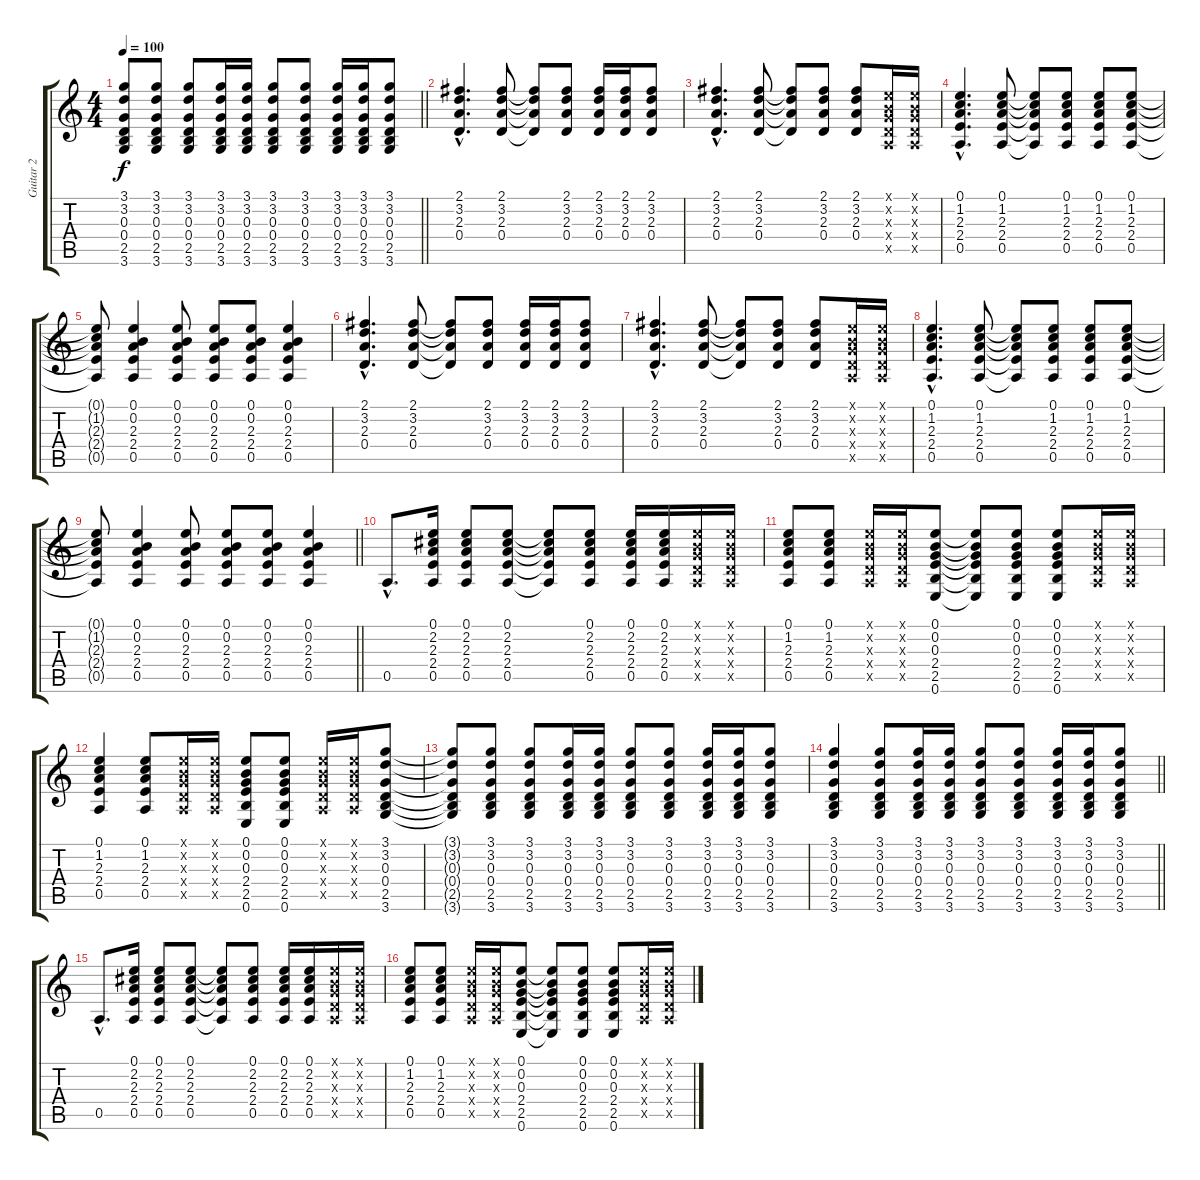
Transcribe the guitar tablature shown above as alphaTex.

\track ("Guitar 2" "Guitar 2") {instrument acousticguitarsteel}
\staff {score tabs}
\tuning (E4 B3 G3 D3 A2 E2) {hide}
\ts (4 4)
\tempo 100
\clef g2
\barLineRight lightlight
\ks c
(3.1{t} 3.2{t} 0.3{t} 0.4{t} 2.5{t} 3.6{t}).8{dy f} (3.1 3.2 0.3 0.4 2.5 3.6).8 (3.1 3.2 0.3 0.4 2.5 3.6).8 (3.1 3.2 0.3 0.4 2.5 3.6).16 (3.1 3.2 0.3 0.4 2.5 3.6).16 (3.1 3.2 0.3 0.4 2.5 3.6).8 (3.1 3.2 0.3 0.4 2.5 3.6).8 (3.1 3.2 0.3 0.4 2.5 3.6).16 (3.1 3.2 0.3 0.4 2.5 3.6).16 (3.1 3.2 0.3 0.4 2.5 3.6).8 |
(2.1{hac} 3.2{hac} 2.3{hac} 0.4{hac}).4{d} (2.1 3.2 2.3 0.4).8 (2.1{t} 3.2{t} 2.3{t} 0.4{t}).8 (2.1 3.2 2.3 0.4).8 (2.1 3.2 2.3 0.4).16 (2.1 3.2 2.3 0.4).16 (2.1 3.2 2.3 0.4).8 |
(2.1{hac} 3.2{hac} 2.3{hac} 0.4{hac}).4{d} (2.1 3.2 2.3 0.4).8 (2.1{t} 3.2{t} 2.3{t} 0.4{t}).8 (2.1 3.2 2.3 0.4).8 (2.1 3.2 2.3 0.4).8 (0.1{x} 0.2{x} 0.3{x} 0.4{x} 0.5{x}).16 (0.1{x} 0.2{x} 0.3{x} 0.4{x} 0.5{x}).16 |
(0.1{hac} 1.2{hac} 2.3{hac} 2.4{hac} 0.5{hac}).4{d} (0.1 1.2 2.3 2.4 0.5).8 (0.1{t} 1.2{t} 2.3{t} 2.4{t} 0.5{t}).8 (0.1 1.2 2.3 2.4 0.5).8 (0.1 1.2 2.3 2.4 0.5).8 (0.1 1.2 2.3 2.4 0.5).8 |
(0.1{t} 1.2{t} 2.3{t} 2.4{t} 0.5{t}).8 (0.1 0.2 2.3 2.4 0.5).4 (0.1 0.2 2.3 2.4 0.5).8 (0.1 0.2 2.3 2.4 0.5).8 (0.1 0.2 2.3 2.4 0.5).8 (0.1 0.2 2.3 2.4 0.5).4 |
(2.1{hac} 3.2{hac} 2.3{hac} 0.4{hac}).4{d} (2.1 3.2 2.3 0.4).8 (2.1{t} 3.2{t} 2.3{t} 0.4{t}).8 (2.1 3.2 2.3 0.4).8 (2.1 3.2 2.3 0.4).16 (2.1 3.2 2.3 0.4).16 (2.1 3.2 2.3 0.4).8 |
(2.1{hac} 3.2{hac} 2.3{hac} 0.4{hac}).4{d} (2.1 3.2 2.3 0.4).8 (2.1{t} 3.2{t} 2.3{t} 0.4{t}).8 (2.1 3.2 2.3 0.4).8 (2.1 3.2 2.3 0.4).8 (0.1{x} 0.2{x} 0.3{x} 0.4{x} 0.5{x}).16 (0.1{x} 0.2{x} 0.3{x} 0.4{x} 0.5{x}).16 |
(0.1{hac} 1.2{hac} 2.3{hac} 2.4{hac} 0.5{hac}).4{d} (0.1 1.2 2.3 2.4 0.5).8 (0.1{t} 1.2{t} 2.3{t} 2.4{t} 0.5{t}).8 (0.1 1.2 2.3 2.4 0.5).8 (0.1 1.2 2.3 2.4 0.5).8 (0.1 1.2 2.3 2.4 0.5).8 |
\barLineRight lightlight
(0.1{t} 1.2{t} 2.3{t} 2.4{t} 0.5{t}).8 (0.1 0.2 2.3 2.4 0.5).4 (0.1 0.2 2.3 2.4 0.5).8 (0.1 0.2 2.3 2.4 0.5).8 (0.1 0.2 2.3 2.4 0.5).8 (0.1 0.2 2.3 2.4 0.5).4 |
0.5{hac}.8{d} (0.1 2.2 2.3 2.4 0.5).16 (0.1 2.2 2.3 2.4 0.5).8 (0.1 2.2 2.3 2.4 0.5).8 (0.1{t} 2.2{t} 2.3{t} 2.4{t} 0.5{t}).8 (0.1 2.2 2.3 2.4 0.5).8 (0.1 2.2 2.3 2.4 0.5).16 (0.1 2.2 2.3 2.4 0.5).16 (0.1{x} 0.2{x} 0.3{x} 0.4{x} 0.5{x}).16 (0.1{x} 0.2{x} 0.3{x} 0.4{x} 0.5{x}).16 |
(0.1 1.2 2.3 2.4 0.5).8 (0.1 1.2 2.3 2.4 0.5).8 (0.1{x} 0.2{x} 0.3{x} 0.4{x} 0.5{x}).16 (0.1{x} 0.2{x} 0.3{x} 0.4{x} 0.5{x}).16 (0.1 0.2 0.3 2.4 2.5 0.6).8 (0.1{t} 0.2{t} 0.3{t} 2.4{t} 2.5{t} 0.6{t}).8 (0.1 0.2 0.3 2.4 2.5 0.6).8 (0.1 0.2 0.3 2.4 2.5 0.6).8 (0.1{x} 0.2{x} 0.3{x} 0.4{x} 0.5{x}).16 (0.1{x} 0.2{x} 0.3{x} 0.4{x} 0.5{x}).16 |
(0.1 1.2 2.3 2.4 0.5).4 (0.1 1.2 2.3 2.4 0.5).8 (0.1{x} 0.2{x} 0.3{x} 0.4{x} 0.5{x}).16 (0.1{x} 0.2{x} 0.3{x} 0.4{x} 0.5{x}).16 (0.1 0.2 0.3 2.4 2.5 0.6).8 (0.1 0.2 0.3 2.4 2.5 0.6).8 (0.1{x} 0.2{x} 0.3{x} 0.4{x} 0.5{x}).16 (0.1{x} 0.2{x} 0.3{x} 0.4{x} 0.5{x}).16 (3.1 3.2 0.3 0.4 2.5 3.6).8 |
(3.1{t} 3.2{t} 0.3{t} 0.4{t} 2.5{t} 3.6{t}).8 (3.1 3.2 0.3 0.4 2.5 3.6).8 (3.1 3.2 0.3 0.4 2.5 3.6).8 (3.1 3.2 0.3 0.4 2.5 3.6).16 (3.1 3.2 0.3 0.4 2.5 3.6).16 (3.1 3.2 0.3 0.4 2.5 3.6).8 (3.1 3.2 0.3 0.4 2.5 3.6).8 (3.1 3.2 0.3 0.4 2.5 3.6).16 (3.1 3.2 0.3 0.4 2.5 3.6).16 (3.1 3.2 0.3 0.4 2.5 3.6).8 |
\barLineRight lightlight
(3.1 3.2 0.3 0.4 2.5 3.6).4 (3.1 3.2 0.3 0.4 2.5 3.6).8 (3.1 3.2 0.3 0.4 2.5 3.6).16 (3.1 3.2 0.3 0.4 2.5 3.6).16 (3.1 3.2 0.3 0.4 2.5 3.6).8 (3.1 3.2 0.3 0.4 2.5 3.6).8 (3.1 3.2 0.3 0.4 2.5 3.6).16 (3.1 3.2 0.3 0.4 2.5 3.6).16 (3.1 3.2 0.3 0.4 2.5 3.6).8 |
0.5{hac}.8{d} (0.1 2.2 2.3 2.4 0.5).16 (0.1 2.2 2.3 2.4 0.5).8 (0.1 2.2 2.3 2.4 0.5).8 (0.1{t} 2.2{t} 2.3{t} 2.4{t} 0.5{t}).8 (0.1 2.2 2.3 2.4 0.5).8 (0.1 2.2 2.3 2.4 0.5).16 (0.1 2.2 2.3 2.4 0.5).16 (0.1{x} 0.2{x} 0.3{x} 0.4{x} 0.5{x}).16 (0.1{x} 0.2{x} 0.3{x} 0.4{x} 0.5{x}).16 |
(0.1 1.2 2.3 2.4 0.5).8 (0.1 1.2 2.3 2.4 0.5).8 (0.1{x} 0.2{x} 0.3{x} 0.4{x} 0.5{x}).16 (0.1{x} 0.2{x} 0.3{x} 0.4{x} 0.5{x}).16 (0.1 0.2 0.3 2.4 2.5 0.6).8 (0.1{t} 0.2{t} 0.3{t} 2.4{t} 2.5{t} 0.6{t}).8 (0.1 0.2 0.3 2.4 2.5 0.6).8 (0.1 0.2 0.3 2.4 2.5 0.6).8 (0.1{x} 0.2{x} 0.3{x} 0.4{x} 0.5{x}).16 (0.1{x} 0.2{x} 0.3{x} 0.4{x} 0.5{x}).16
